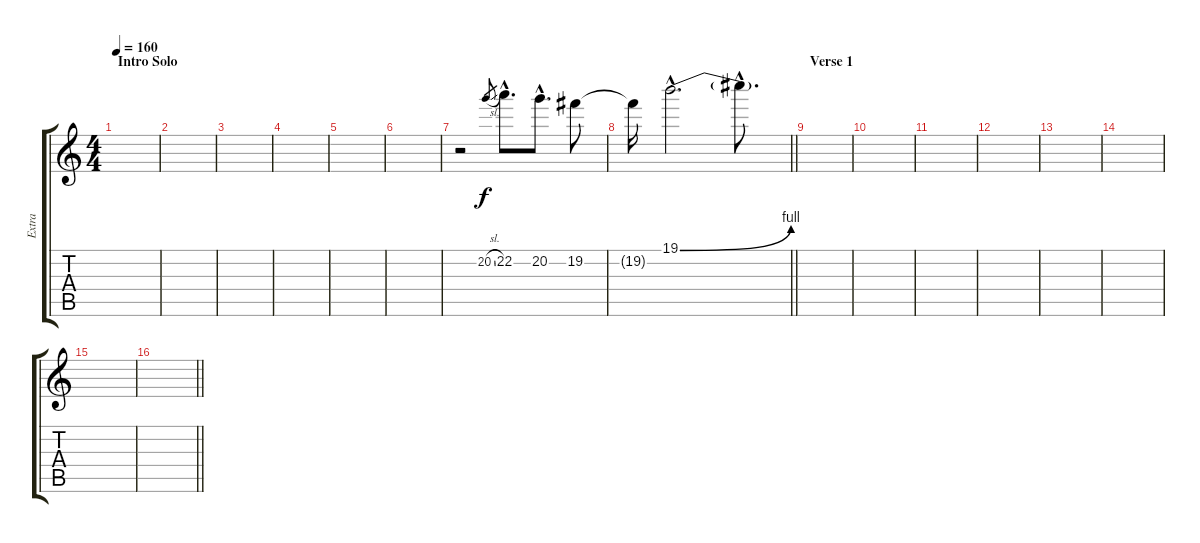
\track ("Extra" "Extra") {instrument distortionguitar}
\staff {score tabs}
\tuning (E4 B3 G3 D3 A2 D2) {hide}
\ts (4 4)
\section ("" "Intro Solo")
\tempo 160
\clef g2
\ks c
|
|
|
|
|
|
r.2 20.2{sl}.8{gr} 22.2{hac}.8{d} 20.2{hac}.8{d} 19.2.8 |
\barLineRight lightlight
19.2{t}.16 19.1{be (bend 0 0 60 4) hac}.2{d} 19.1{hac t}.8{d} |
\section ("" "Verse 1")
|
|
|
|
|
|
|
\barLineRight lightlight
